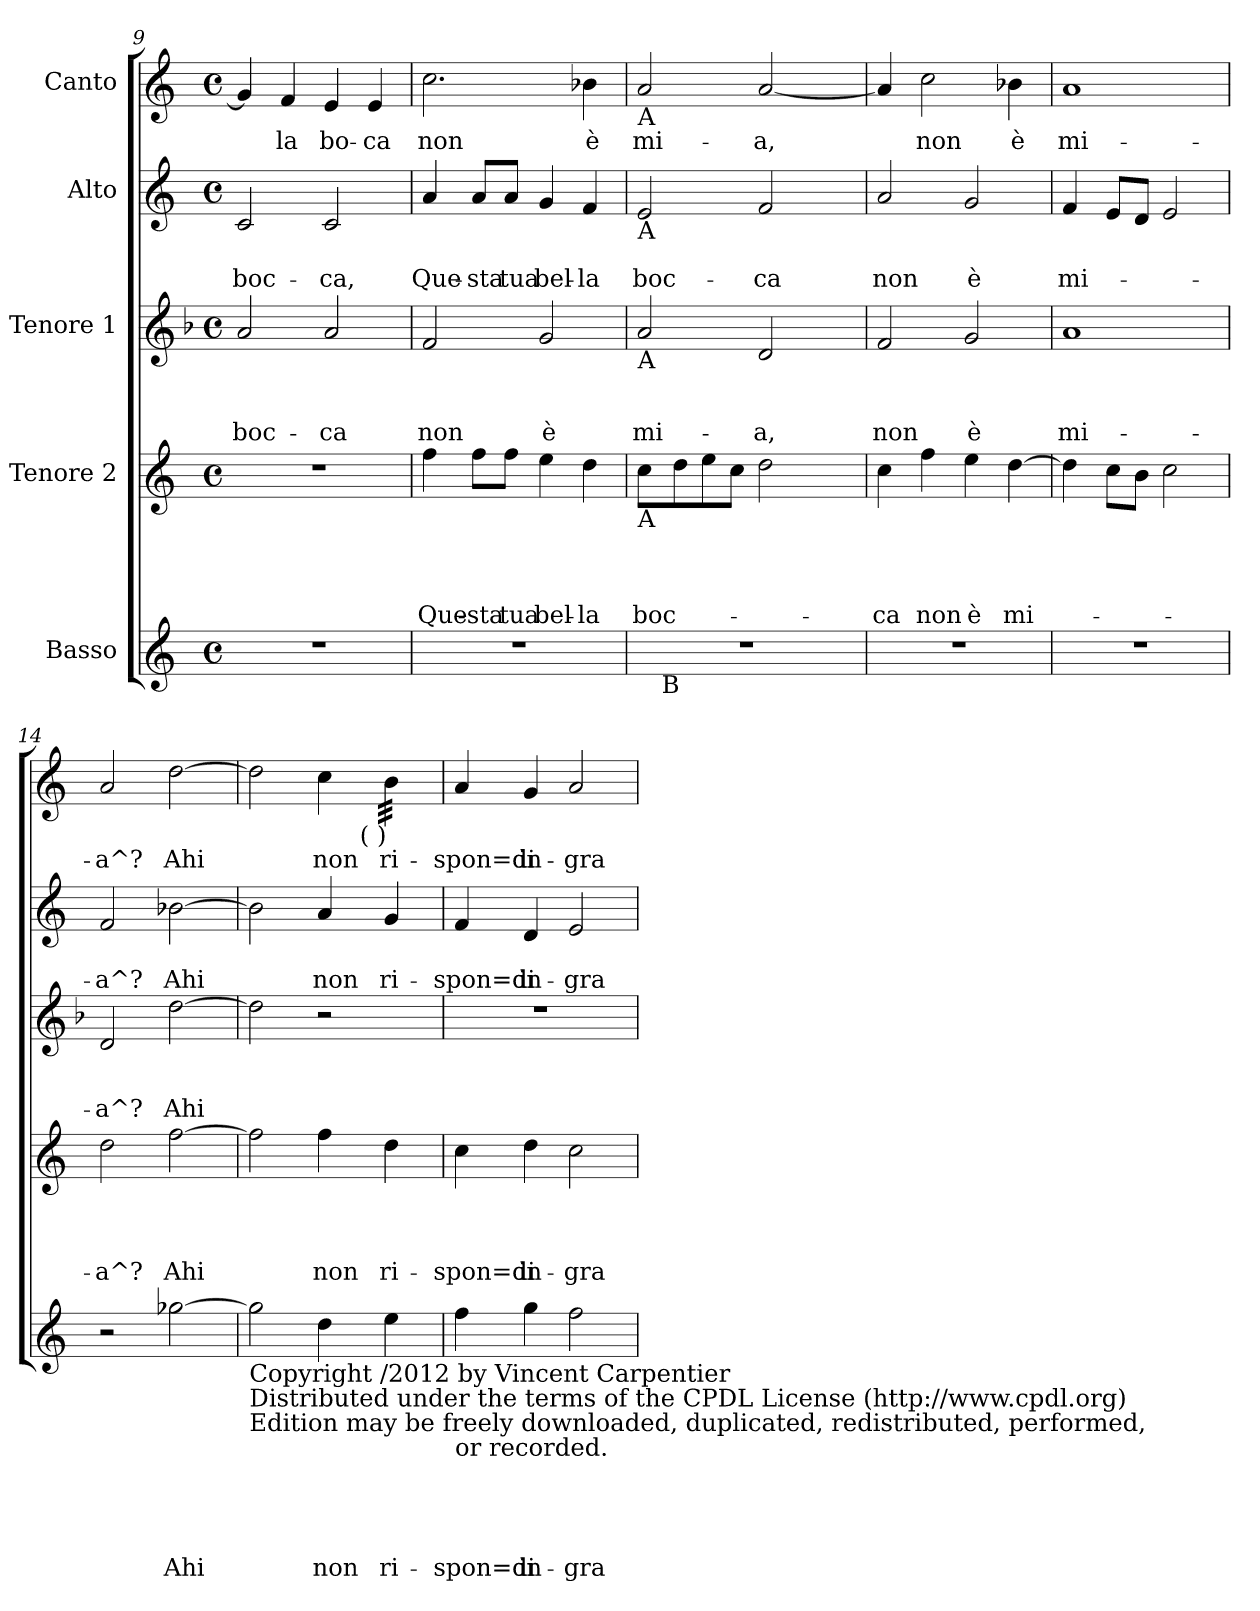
**kern	**text	**text	**text	**text	**text	**kern	**text	**text	**text	**text	**kern	**text	**text	**text	**kern	**text	**text	**kern	**text
*part5	*part5	*part5	*part5	*part5	*part5	*part4	*part4	*part4	*part4	*part4	*part3	*part3	*part3	*part3	*part2	*part2	*part2	*part1	*part1
*staff5	*staff5	*staff5	*staff5	*staff5	*staff5	*staff4	*staff4	*staff4	*staff4	*staff4	*staff3	*staff3	*staff3	*staff3	*staff2	*staff2	*staff2	*staff1	*staff1
*I"Basso	*	*	*	*	*	*I"Tenore 2	*	*	*	*	*I"Tenore 1	*	*	*	*I"Alto	*	*	*I"Canto	*
*clefG2	*	*	*	*	*	*clefG2	*	*	*	*	*clefG2	*	*	*	*clefG2	*	*	*clefG2	*
*k[]	*	*	*	*	*	*k[]	*	*	*	*	*k[b-]	*	*	*	*k[]	*	*	*k[]	*
*C:	*	*	*	*	*	*C:	*	*	*	*	*F:	*	*	*	*C:	*	*	*C:	*
*M4/4	*	*	*	*	*	*M4/4	*	*	*	*	*M4/4	*	*	*	*M4/4	*	*	*M4/4	*
*met(c)	*	*	*	*	*	*met(c)	*	*	*	*	*met(c)	*	*	*	*met(c)	*	*	*met(c)	*
=9	=9	=9	=9	=9	=9	=9	=9	=9	=9	=9	=9	=9	=9	=9	=9	=9	=9	=9	=9
!	!	!	!	!	!	!	!	!	!	!	!	!	!	!LO:LY:b	!	!	!LO:LY:b	!	!
1r	.	.	.	.	.	1r	.	.	.	.	2a/	.	.	boc-	2c/	.	boc-	4g/]	.
!	!	!	!	!	!	!	!	!	!	!	!	!	!	!	!	!	!	!	!LO:LY:b
.	.	.	.	.	.	.	.	.	.	.	.	.	.	.	.	.	.	4f/	-la
!	!	!	!	!	!	!	!	!	!	!	!	!	!	!LO:LY:b	!	!	!LO:LY:b	!	!LO:LY:b
.	.	.	.	.	.	.	.	.	.	.	2a/	.	.	-ca	2c/	.	-ca,	4e/	bo-
!	!	!	!	!	!	!	!	!	!	!	!	!	!	!	!	!	!	!	!LO:LY:b
.	.	.	.	.	.	.	.	.	.	.	.	.	.	.	.	.	.	4e/	-ca
=10	=10	=10	=10	=10	=10	=10	=10	=10	=10	=10	=10	=10	=10	=10	=10	=10	=10	=10	=10
!	!	!	!	!	!	!	!	!	!	!LO:LY:b	!	!	!	!LO:LY:b	!	!	!LO:LY:b	!	!LO:LY:b
1r	.	.	.	.	.	4ff\	.	.	.	Que-	2f/	.	.	non	4a/	.	Que-	2.cc\	non
!	!	!	!	!	!	!	!	!	!	!LO:LY:b	!	!	!	!	!	!	!LO:LY:b	!	!
.	.	.	.	.	.	8ff\L	.	.	.	-sta	.	.	.	.	8a/L	.	-sta	.	.
!	!	!	!	!	!	!	!	!	!	!LO:LY:b	!	!	!	!	!	!	!LO:LY:b	!	!
.	.	.	.	.	.	8ff\J	.	.	.	tua	.	.	.	.	8a/J	.	tua	.	.
!	!	!	!	!	!	!	!	!	!	!LO:LY:b	!	!	!	!LO:LY:b	!	!	!LO:LY:b	!	!
.	.	.	.	.	.	4ee\	.	.	.	bel-	2g/	.	.	è	4g/	.	bel-	.	.
!	!	!	!	!	!	!	!	!	!	!LO:LY:b	!	!	!	!	!	!	!LO:LY:b	!	!LO:LY:b
.	.	.	.	.	.	4dd\	.	.	.	-la	.	.	.	.	4f/	.	-la	4b-X\	è
!!LO:PB:g=z
=11	=11	=11	=11	=11	=11	=11	=11	=11	=11	=11	=11	=11	=11	=11	=11	=11	=11	=11	=11
!	!	!	!	!	!	!	!	!	!	!	!	!	!	!	!	!	!	!LO:TX:b:t=A	!
!	!	!	!	!	!	!	!	!	!	!	!	!	!	!	!LO:TX:b:t=A	!	!	!	!
!	!	!	!	!	!	!	!	!	!	!	!LO:TX:b:t=A	!	!	!	!	!	!	!	!
!	!	!	!	!	!	!LO:TX:b:t=A	!	!	!	!	!	!	!	!	!	!	!	!	!
!	!	!	!	!	!	!	!	!	!	!LO:LY:b	!	!	!	!LO:LY:b	!	!	!LO:LY:b	!	!LO:LY:b
*^	*	*	*	*	*	*	*	*	*	*	*	*	*	*	*	*	*	*	*
1r	16.ryy	.	.	.	.	.	8cc\L	.	.	.	boc-	2a/	.	.	mi-	2e/	.	boc-	2a/	mi-
!	!LO:TX:b:t=B	!	!	!	!	!	!	!	!	!	!	!	!	!	!	!	!	!	!	!
.	2ryy	.	.	.	.	.	.	.	.	.	.	.	.	.	.	.	.	.	.	.
.	.	.	.	.	.	.	8dd\	.	.	.	.	.	.	.	.	.	.	.	.	.
.	.	.	.	.	.	.	8ee\	.	.	.	.	.	.	.	.	.	.	.	.	.
.	.	.	.	.	.	.	8cc\J	.	.	.	.	.	.	.	.	.	.	.	.	.
!	!	!	!	!	!	!	!	!	!	!	!	!	!	!	!LO:LY:b	!	!	!LO:LY:b	!	!LO:LY:b
.	.	.	.	.	.	.	2dd\	.	.	.	.	2d/	.	.	-a,	2f/	.	-ca	[<2a/	-a,
.	4ryy	.	.	.	.	.	.	.	.	.	.	.	.	.	.	.	.	.	.	.
.	8ryy	.	.	.	.	.	.	.	.	.	.	.	.	.	.	.	.	.	.	.
.	32ryy	.	.	.	.	.	.	.	.	.	.	.	.	.	.	.	.	.	.	.
=12	=12	=12	=12	=12	=12	=12	=12	=12	=12	=12	=12	=12	=12	=12	=12	=12	=12	=12	=12	=12
!	!	!	!	!	!	!	!	!	!	!	!LO:LY:b	!	!	!	!LO:LY:b	!	!	!LO:LY:b	!	!
*v	*v	*	*	*	*	*	*	*	*	*	*	*	*	*	*	*	*	*	*	*
1r	.	.	.	.	.	4cc\	.	.	.	-ca	2f/	.	.	non	2a/	.	non	4a/]	.
!	!	!	!	!	!	!	!	!	!	!LO:LY:b	!	!	!	!	!	!	!	!	!LO:LY:b
.	.	.	.	.	.	4ff\	.	.	.	non	.	.	.	.	.	.	.	2cc\	non
!	!	!	!	!	!	!	!	!	!	!LO:LY:b	!	!	!	!LO:LY:b	!	!	!LO:LY:b	!	!
.	.	.	.	.	.	4ee\	.	.	.	è	2g/	.	.	è	2g/	.	è	.	.
!	!	!	!	!	!	!	!	!	!	!LO:LY:b	!	!	!	!	!	!	!	!	!LO:LY:b
.	.	.	.	.	.	[>4dd\	.	.	.	mi-	.	.	.	.	.	.	.	4b-X\	è
=13	=13	=13	=13	=13	=13	=13	=13	=13	=13	=13	=13	=13	=13	=13	=13	=13	=13	=13	=13
!	!	!	!	!	!	!	!	!	!	!	!	!	!	!LO:LY:b	!	!	!LO:LY:b	!	!LO:LY:b
1r	.	.	.	.	.	4dd\]	.	.	.	.	1a	.	.	mi-	4f/	.	mi-	1a	mi-
.	.	.	.	.	.	8cc\L	.	.	.	.	.	.	.	.	8e/L	.	.	.	.
.	.	.	.	.	.	8b\J	.	.	.	.	.	.	.	.	8d/J	.	.	.	.
.	.	.	.	.	.	2cc\	.	.	.	.	.	.	.	.	2e/	.	.	.	.
=14	=14	=14	=14	=14	=14	=14	=14	=14	=14	=14	=14	=14	=14	=14	=14	=14	=14	=14	=14
!	!	!	!	!	!	!	!	!	!	!LO:LY:b	!	!	!	!LO:LY:b	!	!	!LO:LY:b	!	!LO:LY:b
2r	.	.	.	.	.	2dd\	.	.	.	-a^?	2d/	.	.	-a^?	2f/	.	-a^?	2a/	-a^?
!	!	!	!	!	!LO:LY:b	!	!	!	!	!LO:LY:b	!	!	!	!LO:LY:b	!	!	!LO:LY:b	!	!LO:LY:b
[>2gg-X\	.	.	.	.	Ahi	[>2ff\	.	.	.	Ahi	[>2dd\	.	.	Ahi	[>2b-X\	.	Ahi	[>2dd\	Ahi
=15	=15	=15	=15	=15	=15	=15	=15	=15	=15	=15	=15	=15	=15	=15	=15	=15	=15	=15	=15
!LO:TX:b:t=Copyright /2012 by Vincent Carpentier	!	!	!	!	!	!	!	!	!	!	!	!	!	!	!	!	!	!	!
!LO:TX:b:t=Distributed under the terms of the CPDL License (http&colon;//www.cpdl.org)	!	!	!	!	!	!	!	!	!	!	!	!	!	!	!	!	!	!	!
!LO:TX:b:t=Edition may be freely downloaded, duplicated, redistributed, performed,	!	!	!	!	!	!	!	!	!	!	!	!	!	!	!	!	!	!	!
*	*	*	*	*	*	*	*	*	*	*	*	*	*	*	*	*	*	*^	*
2gg-\]	.	.	.	.	.	2ff\]	.	.	.	.	2dd\]	.	.	.	2b-\]	.	.	2dd\]	2ryy	.
!	!	!	!	!	!LO:LY:b	!	!	!	!	!LO:LY:b	!	!	!	!	!	!	!LO:LY:b	!	!	!LO:LY:b
4dd\	.	.	.	.	non	4ff\	.	.	.	non	2r	.	.	.	4a/	.	non	4cc\	8ryy	non
.	.	.	.	.	.	.	.	.	.	.	.	.	.	.	.	.	.	.	32ryy	.
!	!	!	!	!	!	!	!	!	!	!	!	!	!	!	!	!	!	!	!LO:TX:b:t=( )	!
.	.	.	.	.	.	.	.	.	.	.	.	.	.	.	.	.	.	.	4ryy	.
!	!	!	!	!	!LO:LY:b	!	!	!	!	!LO:LY:b	!	!	!	!	!	!	!LO:LY:b	!	!	!LO:LY:b
*	*	*	*	*	*	*	*	*	*	*	*	*	*	*	*	*	*	*tremolo	*	*
4ee\	.	.	.	.	ri-	4dd\	.	.	.	ri-	.	.	.	.	4g/	.	ri-	32b\LLL	.	ri-
.	.	.	.	.	.	.	.	.	.	.	.	.	.	.	.	.	.	32b\	.	.
.	.	.	.	.	.	.	.	.	.	.	.	.	.	.	.	.	.	32b\	.	.
.	.	.	.	.	.	.	.	.	.	.	.	.	.	.	.	.	.	32b\	.	.
.	.	.	.	.	.	.	.	.	.	.	.	.	.	.	.	.	.	32b\	.	.
.	.	.	.	.	.	.	.	.	.	.	.	.	.	.	.	.	.	32b\	16.ryy	.
.	.	.	.	.	.	.	.	.	.	.	.	.	.	.	.	.	.	32b\	.	.
.	.	.	.	.	.	.	.	.	.	.	.	.	.	.	.	.	.	32b\JJJ	.	.
*	*	*	*	*	*	*	*	*	*	*	*	*	*	*	*	*	*	*Xtremolo	*	*
=16	=16	=16	=16	=16	=16	=16	=16	=16	=16	=16	=16	=16	=16	=16	=16	=16	=16	=16	=16	=16
!LO:TX:b:t=or recorded.	!	!	!	!	!	!	!	!	!	!	!	!	!	!	!	!	!	!	!	!
!	!	!	!	!	!LO:LY:b	!	!	!	!	!LO:LY:b	!	!	!	!	!	!	!LO:LY:b	!	!	!LO:LY:b
*	*	*	*	*	*	*	*	*	*	*	*	*	*	*	*	*	*	*v	*v	*
4ff\	.	.	.	.	-spon=di	4cc\	.	.	.	-spon=di	1r	.	.	.	4f/	.	-spon=di	4a/	-spon=di
!	!	!	!	!	!LO:LY:b	!	!	!	!	!LO:LY:b	!	!	!	!	!	!	!LO:LY:b	!	!LO:LY:b
4gg\	.	.	.	.	in-	4dd\	.	.	.	in-	.	.	.	.	4d/	.	in-	4g/	in-
!	!	!	!	!	!LO:LY:b	!	!	!	!	!LO:LY:b	!	!	!	!	!	!	!LO:LY:b	!	!LO:LY:b
2ff\	.	.	.	.	-gra-	2cc\	.	.	.	-gra-	.	.	.	.	2e/	.	-gra-	2a/	-gra-
=	=	=	=	=	=	=	=	=	=	=	=	=	=	=	=	=	=	=	=
*-	*-	*-	*-	*-	*-	*-	*-	*-	*-	*-	*-	*-	*-	*-	*-	*-	*-	*-	*-
